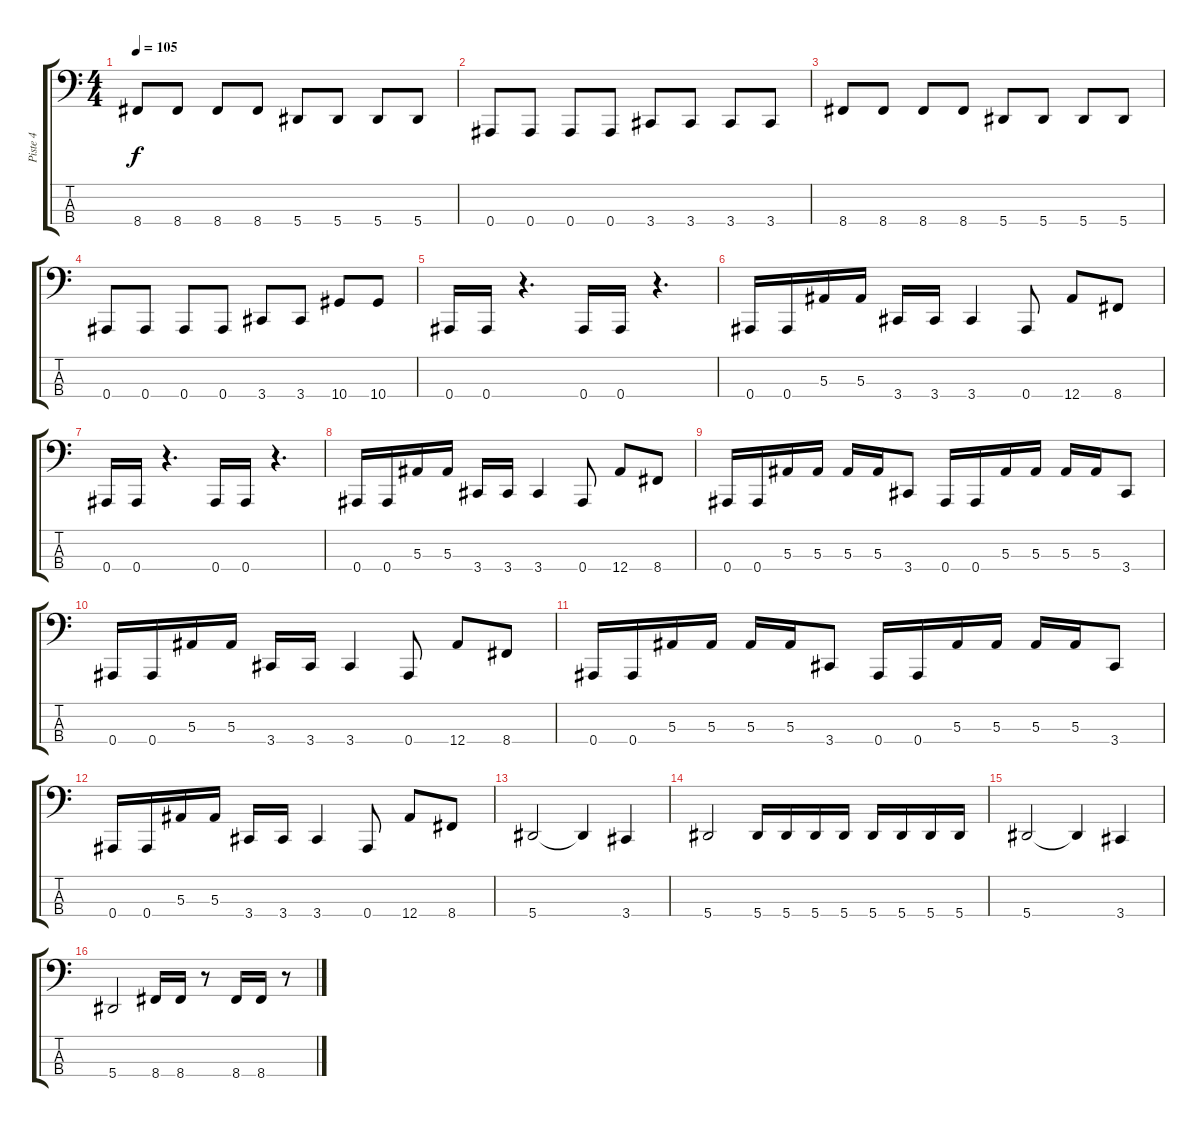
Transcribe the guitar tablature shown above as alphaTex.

\track ("Piste 4" "Piste 4") {instrument electricbasspick}
\staff {score tabs}
\tuning (Eb2 Bb1 F1 Bb0) {hide}
\ts (4 4)
\tempo 105
\clef f4
\ks c
8.4.8{dy f} 8.4.8 8.4.8 8.4.8 5.4.8 5.4.8 5.4.8 5.4.8 |
0.4.8 0.4.8 0.4.8 0.4.8 3.4.8 3.4.8 3.4.8 3.4.8 |
8.4.8 8.4.8 8.4.8 8.4.8 5.4.8 5.4.8 5.4.8 5.4.8 |
0.4.8 0.4.8 0.4.8 0.4.8 3.4.8 3.4.8 10.4.8 10.4.8 |
0.4.16 0.4.16 r.4{d} 0.4.16 0.4.16 r.4{d} |
0.4.16 0.4.16 5.3.16 5.3.16 3.4.16 3.4.16 3.4.4 0.4.8 12.4.8 8.4.8 |
0.4.16 0.4.16 r.4{d} 0.4.16 0.4.16 r.4{d} |
0.4.16 0.4.16 5.3.16 5.3.16 3.4.16 3.4.16 3.4.4 0.4.8 12.4.8 8.4.8 |
0.4.16 0.4.16 5.3.16 5.3.16 5.3.16 5.3.16 3.4.8 0.4.16 0.4.16 5.3.16 5.3.16 5.3.16 5.3.16 3.4.8 |
0.4.16 0.4.16 5.3.16 5.3.16 3.4.16 3.4.16 3.4.4 0.4.8 12.4.8 8.4.8 |
0.4.16 0.4.16 5.3.16 5.3.16 5.3.16 5.3.16 3.4.8 0.4.16 0.4.16 5.3.16 5.3.16 5.3.16 5.3.16 3.4.8 |
0.4.16 0.4.16 5.3.16 5.3.16 3.4.16 3.4.16 3.4.4 0.4.8 12.4.8 8.4.8 |
5.4.2 5.4{t}.4 3.4.4 |
5.4.2 5.4.16 5.4.16 5.4.16 5.4.16 5.4.16 5.4.16 5.4.16 5.4.16 |
5.4.2 5.4{t}.4 3.4.4 |
5.4.2 8.4.16 8.4.16 r.8 8.4.16 8.4.16 r.8
